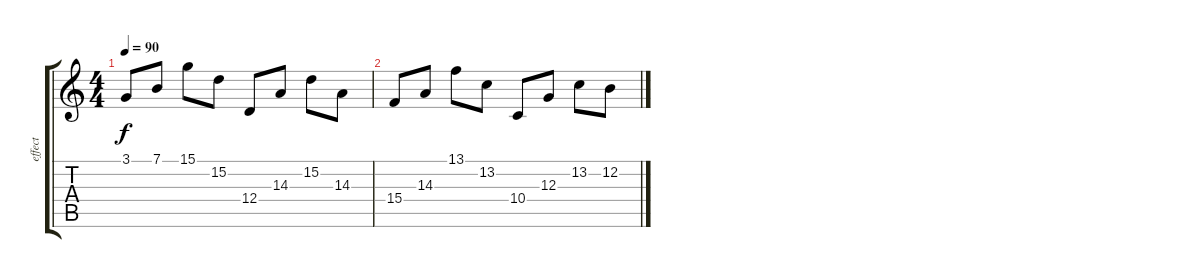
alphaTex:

\track ("effect" "effect") {instrument pad1newage}
\staff {score tabs}
\tuning (E4 B3 G3 D3 A2 E2) {hide}
\ts (4 4)
\tempo 90
\clef g2
\ks c
3.1.8{dy f} 7.1.8 15.1.8 15.2.8 12.4.8 14.3.8 15.2.8 14.3.8 |
15.4.8 14.3.8 13.1.8 13.2.8 10.4.8 12.3.8 13.2.8 12.2.8
